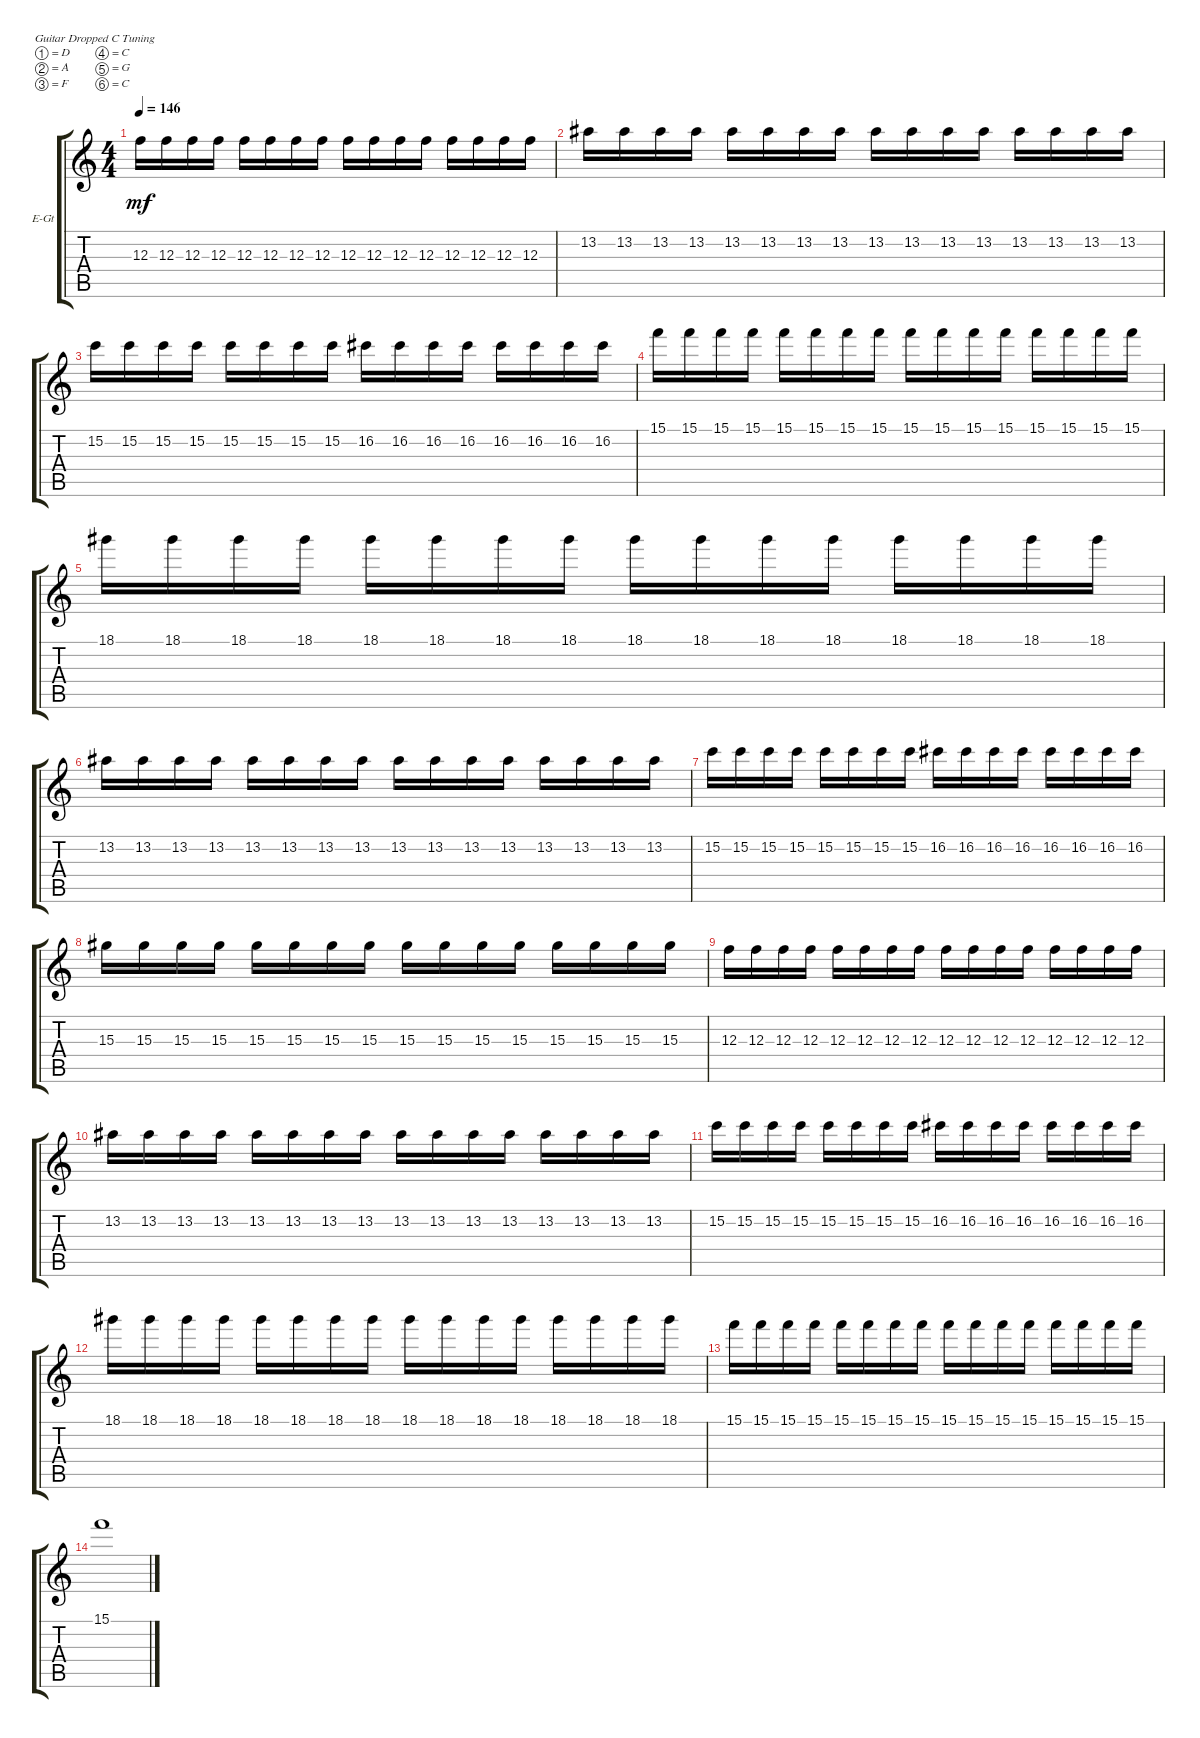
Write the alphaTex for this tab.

\defaultSystemsLayout 4
\bracketExtendMode groupsimilarinstruments
\firstSystemTrackNameOrientation horizontal
\otherSystemsTrackNameOrientation horizontal
\track ("Guitar Lead" "E-Gt") {instrument overdrivenguitar}
\staff {score tabs}
\tuning (D4 A3 F3 C3 G2 C2)
\ts (4 4)
\tempo 146
\clef g2
\ks c
12.3.16{dy mf} 12.3.16 12.3.16 12.3.16 12.3.16 12.3.16 12.3.16 12.3.16 12.3.16 12.3.16 12.3.16 12.3.16 12.3.16 12.3.16 12.3.16 12.3.16 |
13.2.16 13.2.16 13.2.16 13.2.16 13.2.16 13.2.16 13.2.16 13.2.16 13.2.16 13.2.16 13.2.16 13.2.16 13.2.16 13.2.16 13.2.16 13.2.16 |
15.2.16 15.2.16 15.2.16 15.2.16 15.2.16 15.2.16 15.2.16 15.2.16 16.2.16 16.2.16 16.2.16 16.2.16 16.2.16 16.2.16 16.2.16 16.2.16 |
15.1.16 15.1.16 15.1.16 15.1.16 15.1.16 15.1.16 15.1.16 15.1.16 15.1.16 15.1.16 15.1.16 15.1.16 15.1.16 15.1.16 15.1.16 15.1.16 |
18.1.16 18.1.16 18.1.16 18.1.16 18.1.16 18.1.16 18.1.16 18.1.16 18.1.16 18.1.16 18.1.16 18.1.16 18.1.16 18.1.16 18.1.16 18.1.16 |
13.2.16 13.2.16 13.2.16 13.2.16 13.2.16 13.2.16 13.2.16 13.2.16 13.2.16 13.2.16 13.2.16 13.2.16 13.2.16 13.2.16 13.2.16 13.2.16 |
15.2.16 15.2.16 15.2.16 15.2.16 15.2.16 15.2.16 15.2.16 15.2.16 16.2.16 16.2.16 16.2.16 16.2.16 16.2.16 16.2.16 16.2.16 16.2.16 |
15.3.16 15.3.16 15.3.16 15.3.16 15.3.16 15.3.16 15.3.16 15.3.16 15.3.16 15.3.16 15.3.16 15.3.16 15.3.16 15.3.16 15.3.16 15.3.16 |
12.3.16 12.3.16 12.3.16 12.3.16 12.3.16 12.3.16 12.3.16 12.3.16 12.3.16 12.3.16 12.3.16 12.3.16 12.3.16 12.3.16 12.3.16 12.3.16 |
13.2.16 13.2.16 13.2.16 13.2.16 13.2.16 13.2.16 13.2.16 13.2.16 13.2.16 13.2.16 13.2.16 13.2.16 13.2.16 13.2.16 13.2.16 13.2.16 |
15.2.16 15.2.16 15.2.16 15.2.16 15.2.16 15.2.16 15.2.16 15.2.16 16.2.16 16.2.16 16.2.16 16.2.16 16.2.16 16.2.16 16.2.16 16.2.16 |
18.1.16 18.1.16 18.1.16 18.1.16 18.1.16 18.1.16 18.1.16 18.1.16 18.1.16 18.1.16 18.1.16 18.1.16 18.1.16 18.1.16 18.1.16 18.1.16 |
15.1.16 15.1.16 15.1.16 15.1.16 15.1.16 15.1.16 15.1.16 15.1.16 15.1.16 15.1.16 15.1.16 15.1.16 15.1.16 15.1.16 15.1.16 15.1.16 |
15.1.1
